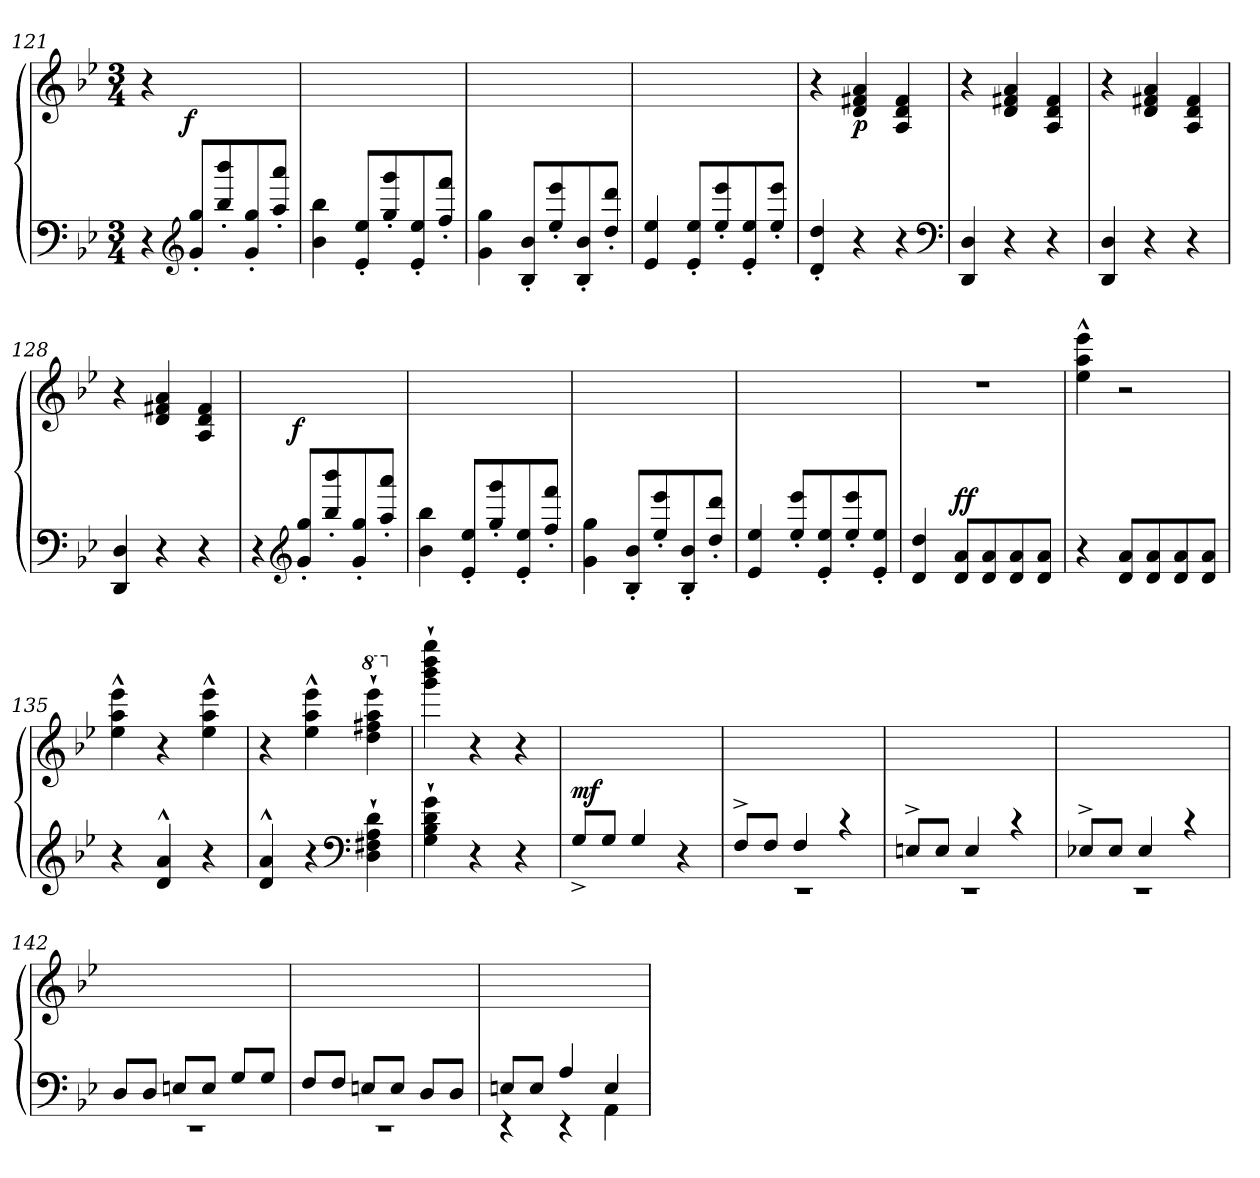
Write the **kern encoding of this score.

**kern	**kern	**dynam
*part1	*part1	*part1
*staff2	*staff1	*staff1/2
*clefF4	*clefG2	*
*k[b-e-]	*k[b-e-]	*
*B-:	*B-:	*
*M3/4	*M3/4	*
=121	=121	=121
4r	4r	.
*clefG2	*	*
!	!	!LO:DY:a=2:cj
8g'</ 8gg'</L	4ryy	f
8bb-'>\ 8bbb-'>\	.	.
8g'</ 8gg'</	4ryy	.
8aa'>\ 8aaa'>\J	.	.
=122	=122	=122
4b-\ 4bb-\	2ryy	.
8e-'</ 8ee-'</L	.	.
8gg'>\ 8ggg'>\	.	.
8e-'</ 8ee-'</	4ryy	.
8ff'>\ 8fff'>\J	.	.
!!LO:LB:g=z
=123	=123	=123
4g\ 4gg\	2ryy	.
8B-'</ 8b-'</L	.	.
8ee-'>\ 8eee-'>\	.	.
8B-'</ 8b-'</	4ryy	.
8dd'>\ 8ddd'>\J	.	.
=124	=124	=124
4e-/ 4ee-/	2ryy	.
8e-'</ 8ee-'</L	.	.
8ee-'>\ 8eee-'>\	.	.
8e-'</ 8ee-'</	4ryy	.
8ee-'>\ 8eee-'>\J	.	.
=125	=125	=125
4d'</ 4dd'</	4r	.
!	!	!LO:DY:b
4r	4d/ 4f#X/ 4a/	p
4r	4A/ 4d/ 4f#/	.
*clefF4	*	*
=126	=126	=126
4DD/ 4D/	4r	.
4r	4d/ 4f#X/ 4a/	.
4r	4A/ 4d/ 4f#/	.
=127	=127	=127
!	!	!LO:DY:a=2
4DD/ 4D/	4r	cresc.
4r	4d/ 4f#X/ 4a/	.
4r	4A/ 4d/ 4f#/	.
=128	=128	=128
4DD/ 4D/	4r	.
4r	4d/ 4f#X/ 4a/	.
4r	4A/ 4d/ 4f#/	.
=129	=129	=129
*	*^	*
4r	2.ryy	4ryy	.
*clefG2	*	*	*
!	!	!	!LO:DY:b:cj
8g'</ 8gg'</L	.	2ryy	f
8bb-'>\ 8bbb-'>\	.	.	.
8g'</ 8gg'</	.	.	.
8aa'>\ 8aaa'>\J	.	.	.
*	*v	*v	*
=130	=130	=130
4b-\ 4bb-\	2ryy	.
8e-'</ 8ee-'</L	.	.
8gg'>\ 8ggg'>\	.	.
8e-'</ 8ee-'</	4ryy	.
8ff'>\ 8fff'>\J	.	.
!!LO:LB:g=z
=131	=131	=131
4g\ 4gg\	2ryy	.
8B-'</ 8b-'</L	.	.
8ee-'>\ 8eee-'>\	.	.
8B-'</ 8b-'</	4ryy	.
8dd'>\ 8ddd'>\J	.	.
=132	=132	=132
4e-/ 4ee-/	2ryy	.
8ee-'>\ 8eee-'>\L	.	.
8e-'</ 8ee-'</	.	.
8ee-'>\ 8eee-'>\	4ryy	.
8e-'</ 8ee-'</J	.	.
=133	=133	=133
4d/ 4dd/	2.r	.
!	!	!LO:DY:a=2
8d/ 8a/L	.	ff
8d/ 8a/	.	.
8d/ 8a/	.	.
8d/ 8a/J	.	.
=134	=134	=134
4r	4ee-^^>\ 4aa^^>\ 4eee-^^>\	.
8d/ 8a/L	2r	.
8d/ 8a/	.	.
8d/ 8a/	.	.
8d/ 8a/J	.	.
=135	=135	=135
4r	4ee-^^>\ 4aa^^>\ 4eee-^^>\	.
4d^^</ 4a^^</	4r	.
4r	4ee-^^>\ 4aa^^>\ 4eee-^^>\	.
=136	=136	=136
4d^^</ 4a^^</	4r	.
4r	4ee-^^>\ 4aa^^>\ 4eee-^^>\	.
*clefF4	*	*
*	*8va	*
4D`>\ 4F#X`>\ 4A`>\ 4d`>\	4ddd`>\ 4fff#X`>\ 4aaa`>\ 4eeee-`>\	.
=137	=137	=137
*	*X8va	*
4G`>\ 4B-`>\ 4d`>\ 4g`>\	4ggg`>\ 4bbb-`>\ 4dddd`>\ 4gggg`>\	.
4r	4r	.
4r	4r	.
=138	=138	=138
!	!	!LO:DY:a=2
8G^>/L	2ryy	mf
8G/J	.	.
4G/	.	.
4r	4ryy	.
!!LO:LB:g=z
=139	=139	=139
*^	*	*
!	!LO:N:vis=1	!	!
8F^>/L	2.rEE	2ryy	.
8F/J	.	.	.
4F/	.	.	.
4rc	.	4ryy	.
=140	=140	=140	=140
!	!LO:N:vis=1	!	!
8En^>/L	2.rEE	2ryy	.
8E/J	.	.	.
4E/	.	.	.
4rc	.	4ryy	.
=141	=141	=141	=141
!	!LO:N:vis=1	!	!
8E-X^>/L	2.rEE	2ryy	.
8E-/J	.	.	.
4E-/	.	.	.
4rc	.	4ryy	.
=142	=142	=142	=142
!	!LO:N:vis=1	!	!
8D/L	2.rEE	2ryy	.
8D/J	.	.	.
8En/L	.	.	.
8E/J	.	.	.
8G/L	.	4ryy	.
8G/J	.	.	.
=143	=143	=143	=143
!	!LO:N:vis=1	!	!
8F/L	2.rEE	2ryy	.
8F/J	.	.	.
8En/L	.	.	.
8E/J	.	.	.
8D/L	.	4ryy	.
8D/J	.	.	.
=144	=144	=144	=144
8En/L	4rEE	2ryy	.
8E/J	.	.	.
4A/	4rEE	.	.
4E/	4AA\	4ryy	.
*v	*v	*	*
=	=	=
*-	*-	*-
